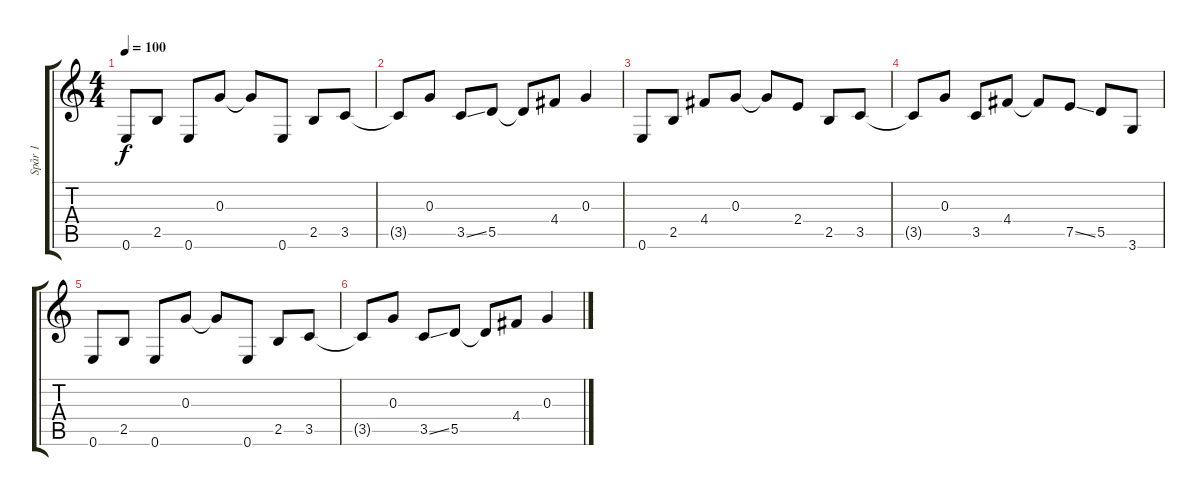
\track ("Spår 1" "Spår 1") {instrument distortionguitar}
\staff {score tabs}
\tuning (E4 B3 G3 D3 A2 E2) {hide}
\ts (4 4)
\tempo 100
\clef g2
\ks c
0.6.8{dy f} 2.5.8 0.6.8 0.3.8 0.3{t}.8 0.6.8 2.5.8 3.5.8 |
3.5{t}.8 0.3.8 3.5{ss}.8 5.5.8 5.5{t}.8 4.4.8 0.3.4 |
0.6.8{volume 11} 2.5.8 4.4.8 0.3.8 0.3{t}.8 2.4.8 2.5.8 3.5.8 |
3.5{t}.8{volume 10} 0.3.8 3.5.8 4.4.8 4.4{t}.8 7.5{ss}.8 5.5.8 3.6.8 |
0.6.8{volume 0} 2.5.8 0.6.8 0.3.8 0.3{t}.8 0.6.8 2.5.8 3.5.8 |
3.5{t}.8 0.3.8 3.5{ss}.8 5.5.8 5.5{t}.8 4.4.8 0.3.4
